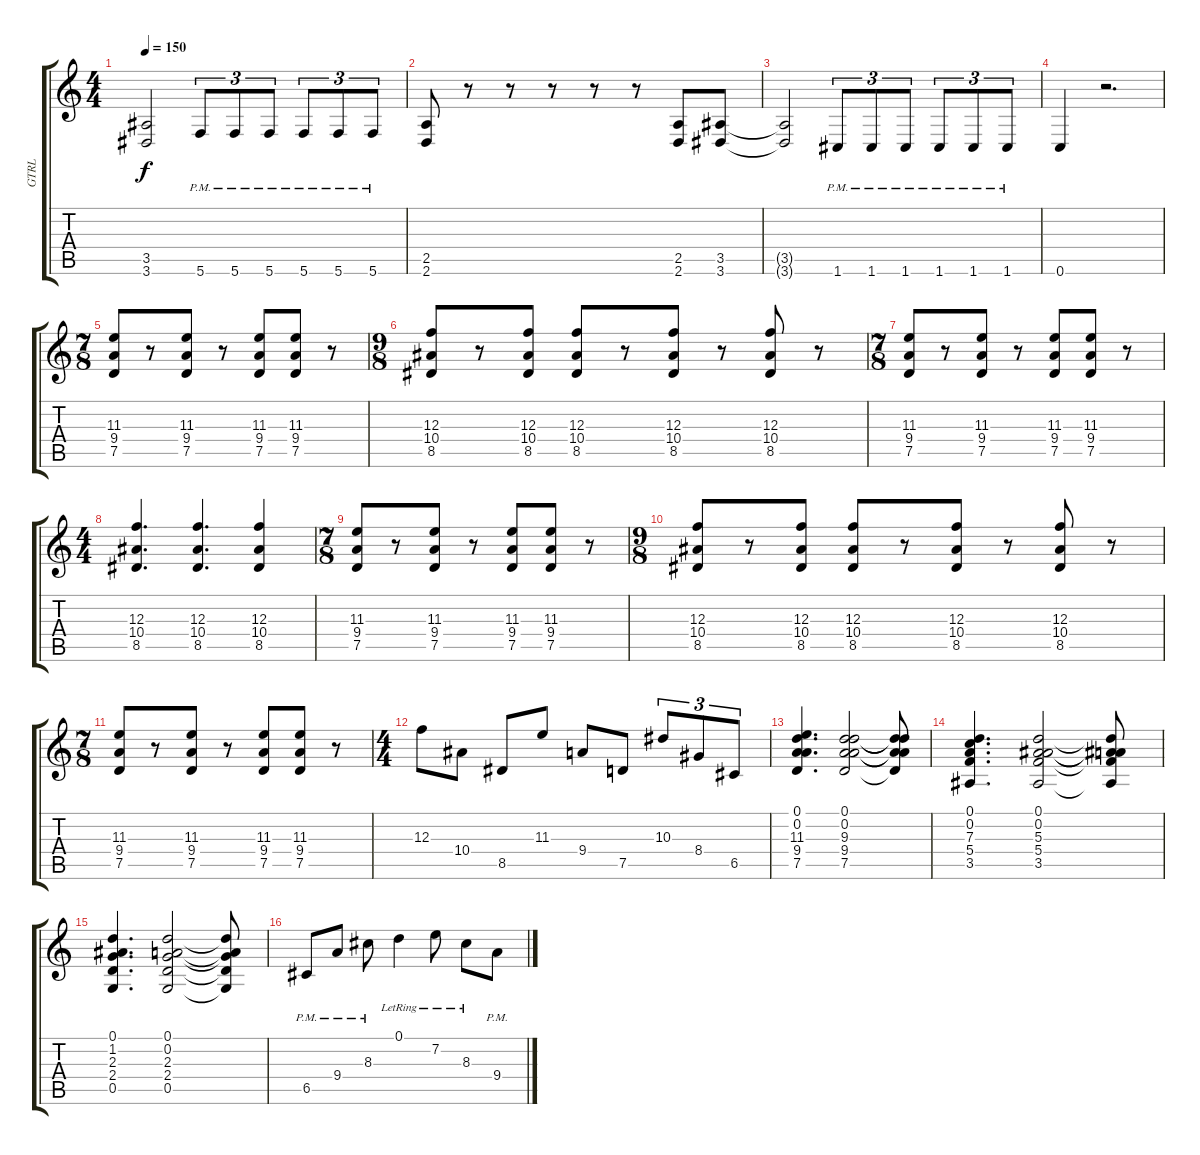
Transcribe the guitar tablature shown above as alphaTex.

\track ("GTRL" "GTRL") {instrument distortionguitar}
\staff {score tabs}
\tuning (D4 A3 F3 C3 G2 C2) {hide}
\ts (4 4)
\tempo 150
\clef g2
\ks c
(3.5{t} 3.6{t}).2{dy f} 5.6{pm}.8{tu (3 2)} 5.6{pm}.8{tu (3 2)} 5.6{pm}.8{tu (3 2)} 5.6{pm}.8{tu (3 2)} 5.6{pm}.8{tu (3 2)} 5.6{pm}.8{tu (3 2)} |
(2.5 2.6).8 r.8 r.8 r.8 r.8 r.8 (2.5 2.6).8 (3.5 3.6).8 |
(3.5{t} 3.6{t}).2 1.6{pm}.8{tu (3 2)} 1.6{pm}.8{tu (3 2)} 1.6{pm}.8{tu (3 2)} 1.6{pm}.8{tu (3 2)} 1.6{pm}.8{tu (3 2)} 1.6{pm}.8{tu (3 2)} |
0.6.4 r.2{d} |
\ts (7 8)
(11.3 9.4 7.5).8 r.8 (11.3 9.4 7.5).8 r.8 (11.3 9.4 7.5).8 (11.3 9.4 7.5).8 r.8 |
\ts (9 8)
(12.3 10.4 8.5).8 r.8 (12.3 10.4 8.5).8 (12.3 10.4 8.5).8 r.8 (12.3 10.4 8.5).8 r.8 (12.3 10.4 8.5).8 r.8 |
\ts (7 8)
(11.3 9.4 7.5).8 r.8 (11.3 9.4 7.5).8 r.8 (11.3 9.4 7.5).8 (11.3 9.4 7.5).8 r.8 |
\ts (4 4)
(12.3 10.4 8.5).4{d} (12.3 10.4 8.5).4{d} (12.3 10.4 8.5).4 |
\ts (7 8)
(11.3 9.4 7.5).8 r.8 (11.3 9.4 7.5).8 r.8 (11.3 9.4 7.5).8 (11.3 9.4 7.5).8 r.8 |
\ts (9 8)
(12.3 10.4 8.5).8 r.8 (12.3 10.4 8.5).8 (12.3 10.4 8.5).8 r.8 (12.3 10.4 8.5).8 r.8 (12.3 10.4 8.5).8 r.8 |
\ts (7 8)
(11.3 9.4 7.5).8 r.8 (11.3 9.4 7.5).8 r.8 (11.3 9.4 7.5).8 (11.3 9.4 7.5).8 r.8 |
\ts (4 4)
12.3.8 10.4.8 8.5.8 11.3.8 9.4.8 7.5.8 10.3.8{tu (3 2)} 8.4.8{tu (3 2)} 6.5.8{tu (3 2)} |
(0.1 0.2 11.3 9.4 7.5).4{d} (0.1 0.2 9.3 9.4 7.5).2 (0.1{t} 0.2{t} 9.3{t} 9.4{t} 7.5{t}).8 |
(0.1 0.2 7.3 5.4 3.5).4{d} (0.1 0.2 5.3 5.4 3.5).2 (0.1{t} 0.2{t} 5.3{t} 5.4{t} 3.5{t}).8 |
(0.1 1.2 2.3 2.4 0.5).4{d} (0.1 0.2 2.3 2.4 0.5).2 (0.1{t} 0.2{t} 2.3{t} 2.4{t} 0.5{t}).8 |
6.5{pm}.8 9.4{pm}.8 8.3{pm}.8 0.1{lr}.4 7.2{lr}.8 8.3{lr}.8 9.4{pm}.8
